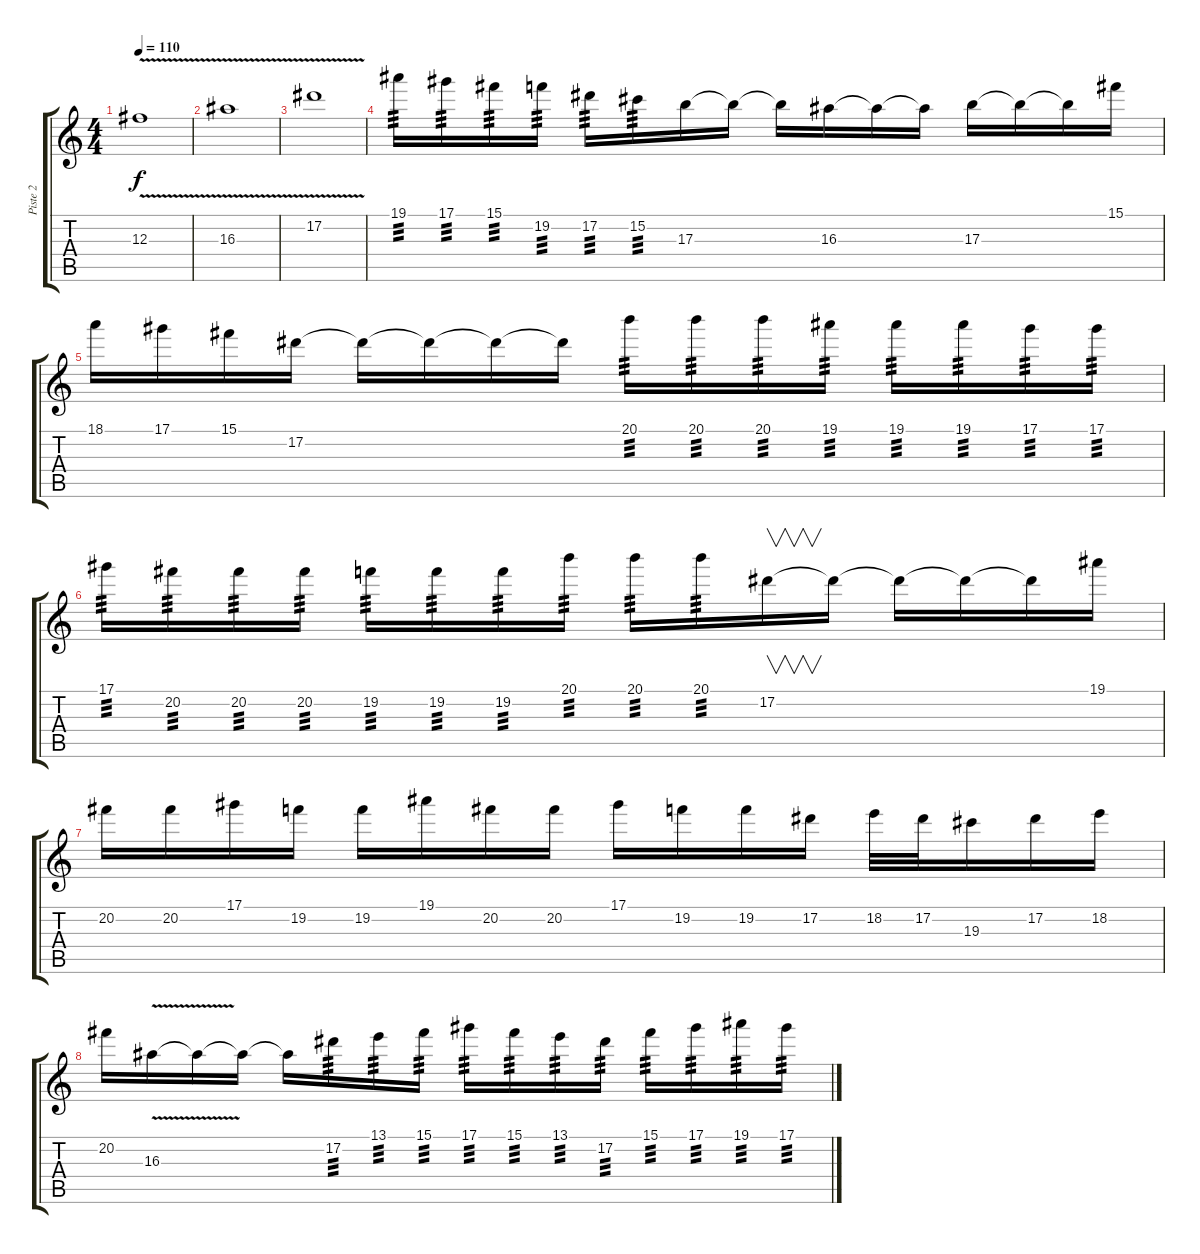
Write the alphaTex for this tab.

\track ("Piste 2" "Piste 2") {instrument distortionguitar}
\staff {score tabs}
\tuning (Eb4 Bb3 Gb3 Db3 Ab2 Eb2) {hide}
\ts (4 4)
\tempo 110
\clef g2
\ks c
12.3{v}.1{dy f} |
16.3{v}.1 |
17.2{v}.1 |
19.1.16{tp 3} 17.1.16{tp 3} 15.1.16{tp 3} 19.2.16{tp 3} 17.2.16{tp 3} 15.2.16{tp 3} 17.3.16 17.3{t}.16 17.3{t}.16 16.3.16 16.3{t}.16 16.3{t}.16 17.3.16 17.3{t}.16 17.3{t}.16 15.1.16 |
18.1.16 17.1.16 15.1.16 17.2.16 17.2{t}.16 17.2{t}.16 17.2{t}.16 17.2{t}.16 20.1.16{tp 3} 20.1.16{tp 3} 20.1.16{tp 3} 19.1.16{tp 3} 19.1.16{tp 3} 19.1.16{tp 3} 17.1.16{tp 3} 17.1.16{tp 3} |
17.1.16{tp 3} 20.2.16{tp 3} 20.2.16{tp 3} 20.2.16{tp 3} 19.2.16{tp 3} 19.2.16{tp 3} 19.2.16{tp 3} 20.1.16{tp 3} 20.1.16{tp 3} 20.1.16{tp 3} 17.2.16{v} 17.2{t}.16 17.2{t}.16 17.2{t}.16 17.2{t}.16 19.1.16 |
20.2.16 20.2.16 17.1.16 19.2.16 19.2.16 19.1.16 20.2.16 20.2.16 17.1.16 19.2.16 19.2.16 17.2.16 18.2.32 17.2.32 19.3.16 17.2.16 18.2.16 |
20.2.16 16.3{v}.16 16.3{t}.16 16.3{t}.16 16.3{t}.16 17.2.16{tp 3} 13.1.16{tp 3} 15.1.16{tp 3} 17.1.16{tp 3} 15.1.16{tp 3} 13.1.16{tp 3} 17.2.16{tp 3} 15.1.16{tp 3} 17.1.16{tp 3} 19.1.16{tp 3} 17.1.16{tp 3}
